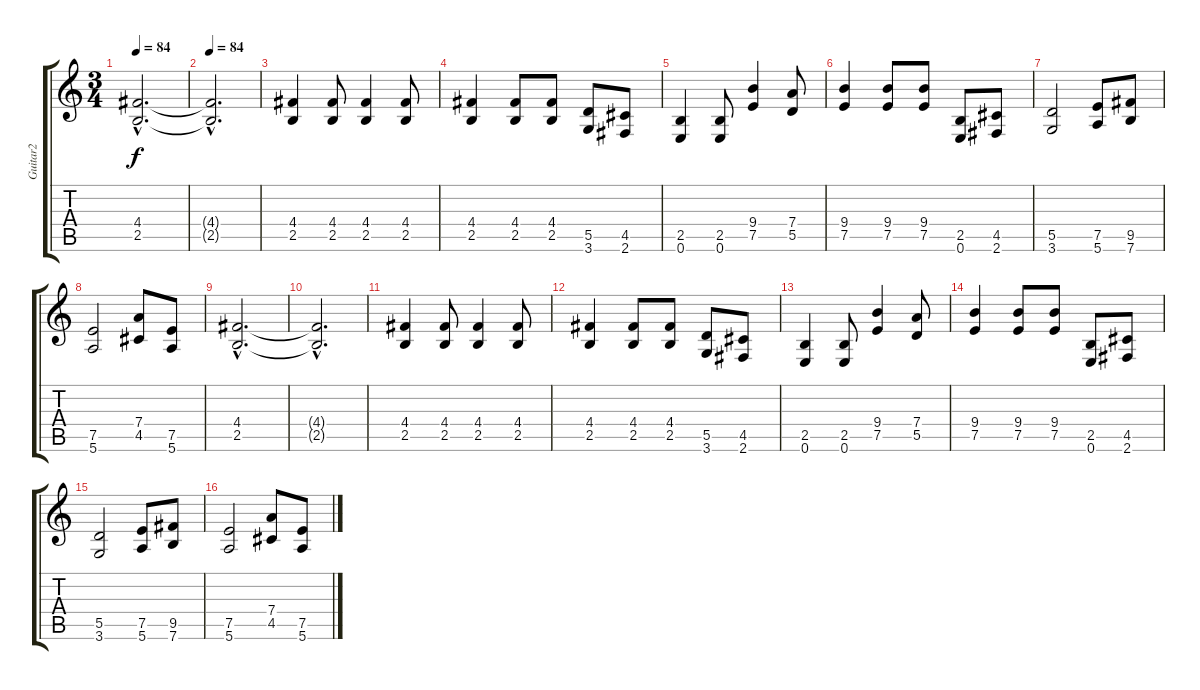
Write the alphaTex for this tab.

\track ("Guitar2" "Guitar2") {instrument distortionguitar}
\staff {score tabs}
\tuning (E4 B3 G3 D3 A2 E2) {hide}
\ts (3 4)
\tempo 84
\clef g2
\ks c
(4.4{hac} 2.5{hac}).2{d dy f} |
\tempo 84
(4.4{hac t} 2.5{hac t}).2{d} |
(4.4 2.5).4 (4.4 2.5).8 (4.4 2.5).4 (4.4 2.5).8 |
(4.4 2.5).4 (4.4 2.5).8 (4.4 2.5).8 (5.5 3.6).8 (4.5 2.6).8 |
(2.5 0.6).4 (2.5 0.6).8 (9.4 7.5).4 (7.4 5.5).8 |
(9.4 7.5).4 (9.4 7.5).8 (9.4 7.5).8 (2.5 0.6).8 (4.5 2.6).8 |
(5.5 3.6).2 (7.5 5.6).8 (9.5 7.6).8 |
(7.5 5.6).2 (7.4 4.5).8 (7.5 5.6).8 |
(4.4{hac} 2.5{hac}).2{d} |
(4.4{hac t} 2.5{hac t}).2{d} |
(4.4 2.5).4 (4.4 2.5).8 (4.4 2.5).4 (4.4 2.5).8 |
(4.4 2.5).4 (4.4 2.5).8 (4.4 2.5).8 (5.5 3.6).8 (4.5 2.6).8 |
(2.5 0.6).4 (2.5 0.6).8 (9.4 7.5).4 (7.4 5.5).8 |
(9.4 7.5).4 (9.4 7.5).8 (9.4 7.5).8 (2.5 0.6).8 (4.5 2.6).8 |
(5.5 3.6).2 (7.5 5.6).8 (9.5 7.6).8 |
(7.5 5.6).2 (7.4 4.5).8 (7.5 5.6).8
